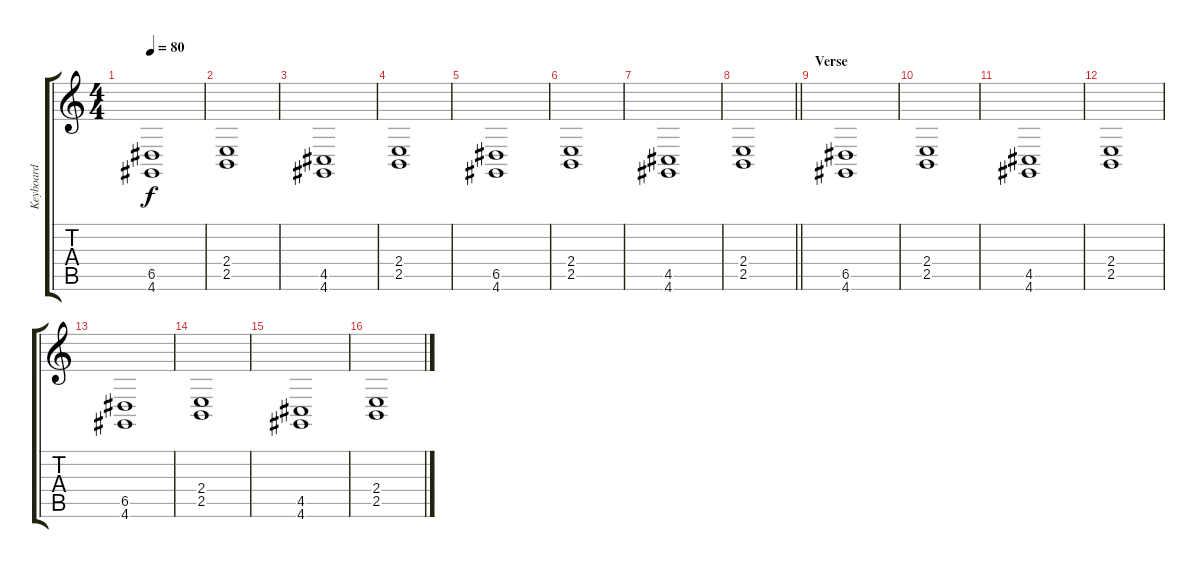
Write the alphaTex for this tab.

\track ("Keyboard" "Keyboard") {instrument pad2warm}
\staff {score tabs}
\tuning (E4 B3 G3 D3 A2 E2) {hide}
\ts (4 4)
\tempo 80
\clef g2
\ks c
(6.5 4.6).1{dy f} |
(2.4 2.5).1 |
(4.5 4.6).1 |
(2.4 2.5).1 |
(6.5 4.6).1 |
(2.4 2.5).1 |
(4.5 4.6).1 |
\barLineRight lightlight
(2.4 2.5).1 |
\section ("" "Verse")
(6.5 4.6).1 |
(2.4 2.5).1 |
(4.5 4.6).1 |
(2.4 2.5).1 |
(6.5 4.6).1 |
(2.4 2.5).1 |
(4.5 4.6).1 |
(2.4 2.5).1
